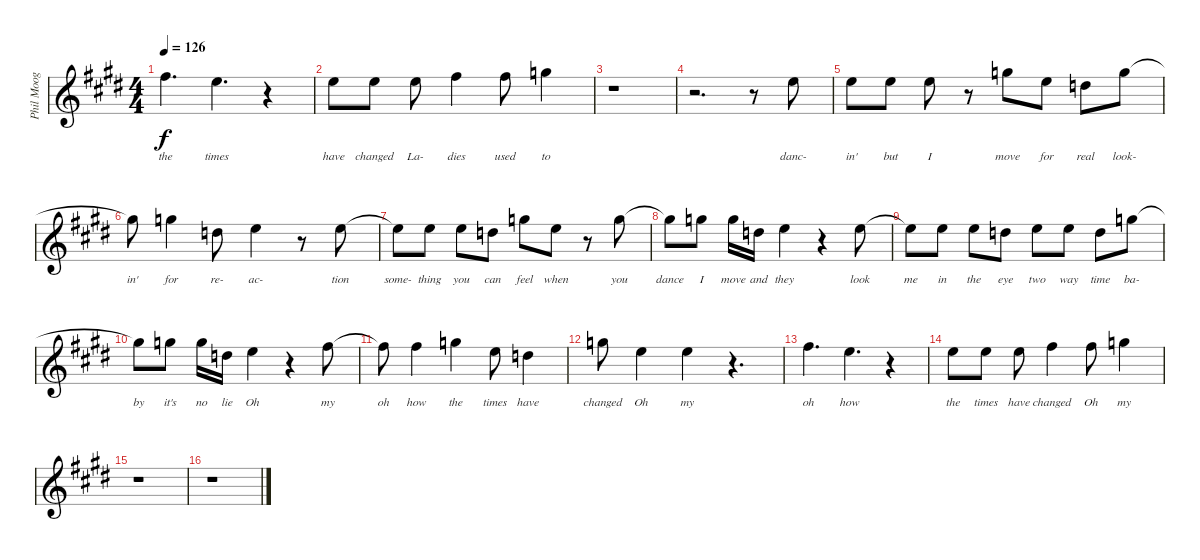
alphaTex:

\track ("Phil Moog Vocals" "Phil Moog ") {instrument contrabass}
\staff {score}
\tuning (E4 B3 G3 D3 A2 E2) {hide}
\ts (4 4)
\tempo 126
\clef g2
\ks e
7.2.4{d lyrics (0 "the") lyrics (1 "") lyrics (2 "") lyrics (3 "") lyrics (4 "") dy f} 9.3.4{d lyrics (0 "times") lyrics (1 "") lyrics (2 "") lyrics (3 "") lyrics (4 "")} r.4 |
9.3.8{lyrics (0 "have") lyrics (1 "") lyrics (2 "") lyrics (3 "") lyrics (4 "")} 9.3.8{lyrics (0 "changed") lyrics (1 "") lyrics (2 "") lyrics (3 "") lyrics (4 "")} 9.3.8{lyrics (0 "La-") lyrics (1 "") lyrics (2 "") lyrics (3 "") lyrics (4 "")} 7.2.4{lyrics (0 "dies") lyrics (1 "") lyrics (2 "") lyrics (3 "") lyrics (4 "")} 7.2.8{lyrics (0 "used") lyrics (1 "") lyrics (2 "") lyrics (3 "") lyrics (4 "")} 8.2.4{lyrics (0 "to") lyrics (1 "") lyrics (2 "") lyrics (3 "") lyrics (4 "")} |
r.1 |
r.2{d} r.8 9.3.8{lyrics (0 "danc-") lyrics (1 "") lyrics (2 "") lyrics (3 "") lyrics (4 "")} |
9.3.8{lyrics (0 "in'") lyrics (1 "") lyrics (2 "") lyrics (3 "") lyrics (4 "")} 9.3.8{lyrics (0 "but") lyrics (1 "") lyrics (2 "") lyrics (3 "") lyrics (4 "")} 9.3.8{lyrics (0 "I") lyrics (1 "") lyrics (2 "") lyrics (3 "") lyrics (4 "")} r.8 8.2.8{lyrics (0 "move") lyrics (1 "") lyrics (2 "") lyrics (3 "") lyrics (4 "")} 9.3.8{lyrics (0 "for") lyrics (1 "") lyrics (2 "") lyrics (3 "") lyrics (4 "")} 7.3.8{lyrics (0 "real") lyrics (1 "") lyrics (2 "") lyrics (3 "") lyrics (4 "")} 8.2.8{lyrics (0 "look-") lyrics (1 "") lyrics (2 "") lyrics (3 "") lyrics (4 "")} |
8.2{t}.8{lyrics (0 "in'") lyrics (1 "") lyrics (2 "") lyrics (3 "") lyrics (4 "")} 8.2.4{lyrics (0 "for") lyrics (1 "") lyrics (2 "") lyrics (3 "") lyrics (4 "")} 7.3.8{lyrics (0 "re-") lyrics (1 "") lyrics (2 "") lyrics (3 "") lyrics (4 "")} 9.3.4{lyrics (0 "ac-") lyrics (1 "") lyrics (2 "") lyrics (3 "") lyrics (4 "")} r.8 9.3.8{lyrics (0 "tion") lyrics (1 "") lyrics (2 "") lyrics (3 "") lyrics (4 "")} |
9.3{t}.8{lyrics (0 "some-") lyrics (1 "") lyrics (2 "") lyrics (3 "") lyrics (4 "")} 9.3.8{lyrics (0 "thing") lyrics (1 "") lyrics (2 "") lyrics (3 "") lyrics (4 "")} 9.3.8{lyrics (0 "you") lyrics (1 "") lyrics (2 "") lyrics (3 "") lyrics (4 "")} 7.3.8{lyrics (0 "can") lyrics (1 "") lyrics (2 "") lyrics (3 "") lyrics (4 "")} 8.2.8{lyrics (0 "feel") lyrics (1 "") lyrics (2 "") lyrics (3 "") lyrics (4 "")} 9.3.8{lyrics (0 "when") lyrics (1 "") lyrics (2 "") lyrics (3 "") lyrics (4 "")} r.8 8.2.8{lyrics (0 "you") lyrics (1 "") lyrics (2 "") lyrics (3 "") lyrics (4 "")} |
8.2{t}.8{lyrics (0 "dance") lyrics (1 "") lyrics (2 "") lyrics (3 "") lyrics (4 "")} 8.2.8{lyrics (0 "I") lyrics (1 "") lyrics (2 "") lyrics (3 "") lyrics (4 "")} 8.2.16{lyrics (0 "move") lyrics (1 "") lyrics (2 "") lyrics (3 "") lyrics (4 "")} 7.3.16{lyrics (0 "and") lyrics (1 "") lyrics (2 "") lyrics (3 "") lyrics (4 "")} 9.3.4{lyrics (0 "they") lyrics (1 "") lyrics (2 "") lyrics (3 "") lyrics (4 "")} r.4 9.3.8{lyrics (0 "look") lyrics (1 "") lyrics (2 "") lyrics (3 "") lyrics (4 "")} |
9.3{t}.8{lyrics (0 "me") lyrics (1 "") lyrics (2 "") lyrics (3 "") lyrics (4 "")} 9.3.8{lyrics (0 "in") lyrics (1 "") lyrics (2 "") lyrics (3 "") lyrics (4 "")} 9.3.8{lyrics (0 "the") lyrics (1 "") lyrics (2 "") lyrics (3 "") lyrics (4 "")} 7.3.8{lyrics (0 "eye") lyrics (1 "") lyrics (2 "") lyrics (3 "") lyrics (4 "")} 9.3.8{lyrics (0 "two") lyrics (1 "") lyrics (2 "") lyrics (3 "") lyrics (4 "")} 9.3.8{lyrics (0 "way") lyrics (1 "") lyrics (2 "") lyrics (3 "") lyrics (4 "")} 7.3.8{lyrics (0 "time") lyrics (1 "") lyrics (2 "") lyrics (3 "") lyrics (4 "")} 8.2.8{lyrics (0 "ba-") lyrics (1 "") lyrics (2 "") lyrics (3 "") lyrics (4 "")} |
8.2{t}.8{lyrics (0 "by") lyrics (1 "") lyrics (2 "") lyrics (3 "") lyrics (4 "")} 8.2.8{lyrics (0 "it's") lyrics (1 "") lyrics (2 "") lyrics (3 "") lyrics (4 "")} 8.2.16{lyrics (0 "no") lyrics (1 "") lyrics (2 "") lyrics (3 "") lyrics (4 "")} 7.3.16{lyrics (0 "lie") lyrics (1 "") lyrics (2 "") lyrics (3 "") lyrics (4 "")} 9.3.4{lyrics (0 "Oh") lyrics (1 "") lyrics (2 "") lyrics (3 "") lyrics (4 "")} r.4 7.2.8{lyrics (0 "my") lyrics (1 "") lyrics (2 "") lyrics (3 "") lyrics (4 "")} |
7.2{t}.8{lyrics (0 "oh") lyrics (1 "") lyrics (2 "") lyrics (3 "") lyrics (4 "")} 7.2.4{lyrics (0 "how") lyrics (1 "") lyrics (2 "") lyrics (3 "") lyrics (4 "")} 8.2.4{lyrics (0 "the") lyrics (1 "") lyrics (2 "") lyrics (3 "") lyrics (4 "")} 9.3.8{lyrics (0 "times") lyrics (1 "") lyrics (2 "") lyrics (3 "") lyrics (4 "")} 7.3.4{lyrics (0 "have") lyrics (1 "") lyrics (2 "") lyrics (3 "") lyrics (4 "")} |
8.2.8{lyrics (0 "changed") lyrics (1 "") lyrics (2 "") lyrics (3 "") lyrics (4 "")} 9.3.4{lyrics (0 "Oh") lyrics (1 "") lyrics (2 "") lyrics (3 "") lyrics (4 "")} 9.3.4{lyrics (0 "my") lyrics (1 "") lyrics (2 "") lyrics (3 "") lyrics (4 "")} r.4{d} |
7.2.4{d lyrics (0 "oh") lyrics (1 "") lyrics (2 "") lyrics (3 "") lyrics (4 "")} 9.3.4{d lyrics (0 "how") lyrics (1 "") lyrics (2 "") lyrics (3 "") lyrics (4 "")} r.4 |
9.3.8{lyrics (0 "the") lyrics (1 "") lyrics (2 "") lyrics (3 "") lyrics (4 "")} 9.3.8{lyrics (0 "times") lyrics (1 "") lyrics (2 "") lyrics (3 "") lyrics (4 "")} 9.3.8{lyrics (0 "have") lyrics (1 "") lyrics (2 "") lyrics (3 "") lyrics (4 "")} 7.2.4{lyrics (0 "changed") lyrics (1 "") lyrics (2 "") lyrics (3 "") lyrics (4 "")} 7.2.8{lyrics (0 "Oh") lyrics (1 "") lyrics (2 "") lyrics (3 "") lyrics (4 "")} 8.2.4{lyrics (0 "my") lyrics (1 "") lyrics (2 "") lyrics (3 "") lyrics (4 "")} |
r.1 |
r.1
